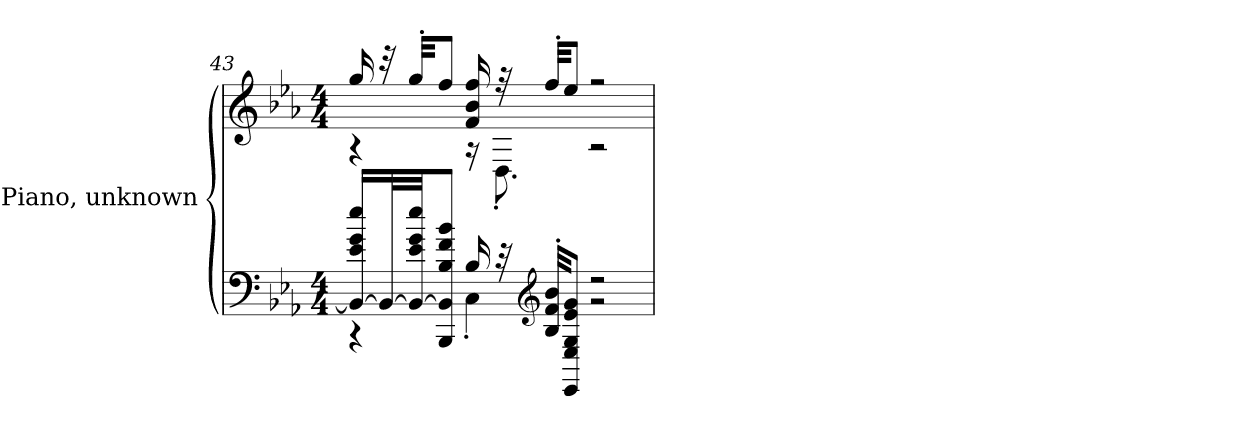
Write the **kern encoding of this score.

**kern	**kern
*part1	*part1
*staff2	*staff1
*I"Piano, unknown	*
*I'Pno.	*
*clefF4	*clefG2
*k[b-e-a-]	*k[b-e-a-]
*M4/4	*M4/4
=43	=43
*^	*^
16BB-/_ 16e-/ 16g/ 16ee-/LL	4r	16gg/	4r
32BB-/L_	.	32r	.
32BB-/_ 32e-/ 32g/ 32ee-/JJ	.	32gg'/KKL	.
8BBB-/ 8BB-/] 8B-/ 8f/ 8b-/J	.	8ff/J	.
16B-/	4C'\	16f/ 16b-/ 16ff/	16r
32r	.	32r	8.D'\
*clefG2	*	*	*
32B-/' 32f/' 32b-/'KKL	.	32ff'/KKL	.
8EE-/ 8E-/ 8G/ 8e-/ 8g/J	.	8ee-/J	.
2r	2r	2r	2r
*v	*v	*	*
*	*v	*v
=	=
*-	*-
